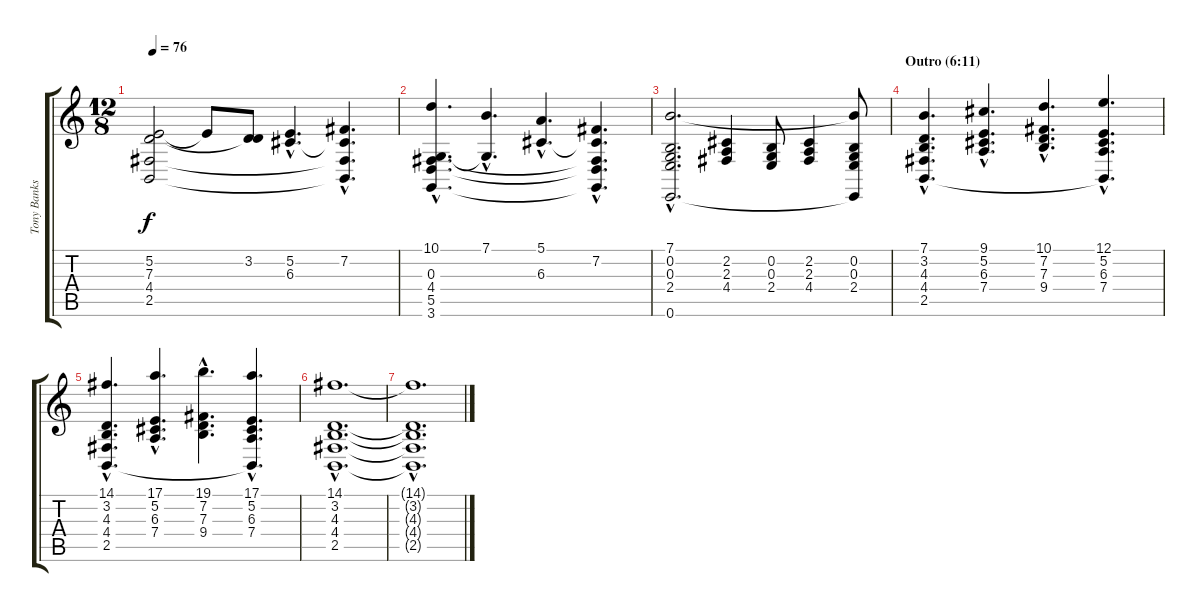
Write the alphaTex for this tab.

\track ("Tony Banks (keyboard)" "Tony Banks") {instrument choiraahs}
\staff {score tabs}
\tuning (E4 B3 G3 D3 A2 E2) {hide}
\ts (12 8)
\tempo 76
\clef g2
\ks c
(5.2 7.3 4.4 2.5).2{dy f} 5.2{t}.8 (3.2 7.3{t}).8 (5.2{hac} 6.3{hac}).4{d} (7.2{hac} 6.3{hac t} 4.4{hac t} 2.5{hac t}).4{d} |
(10.1{hac} 0.3{hac} 4.4{hac} 5.5{hac} 3.6{hac}).4{d} (7.1{hac} 0.3{hac t}).4{d} (5.1{hac} 6.3{hac}).4{d} (7.2{hac} 6.3{hac t} 4.4{hac t} 5.5{hac t} 3.6{hac t}).4{d} |
(7.1{hac} 0.2{hac} 0.3{hac} 2.4{hac} 0.6{hac}).2{d} (2.2 2.3 4.4).4 (0.2 0.3 2.4).8 (2.2 2.3 4.4).4 (7.1{t} 0.2 0.3 2.4 0.6{t}).8 |
\section ("" "Outro (6:11)")
(7.1{hac} 3.2{hac} 4.3{hac} 4.4{hac} 2.5{hac}).4{d} (9.1{hac} 5.2{hac} 6.3{hac} 7.4{hac}).4{d} (10.1{hac} 7.2{hac} 7.3{hac} 9.4{hac}).4{d} (12.1{hac} 5.2{hac} 6.3{hac} 7.4{hac} 2.5{hac t}).4{d} |
(14.1{hac} 3.2{hac} 4.3{hac} 4.4{hac} 2.5{hac}).4{d} (17.1{hac} 5.2{hac} 6.3{hac} 7.4{hac}).4{d} (19.1{hac} 7.2{hac} 7.3{hac} 9.4{hac}).4{d} (17.1{hac} 5.2{hac} 6.3{hac} 7.4{hac} 2.5{hac t}).4{d} |
(14.1{hac} 3.2{hac} 4.3{hac} 4.4{hac} 2.5{hac}).1{d} |
(14.1{hac t} 3.2{hac t} 4.3{hac t} 4.4{hac t} 2.5{hac t}).1{d volume 0}
